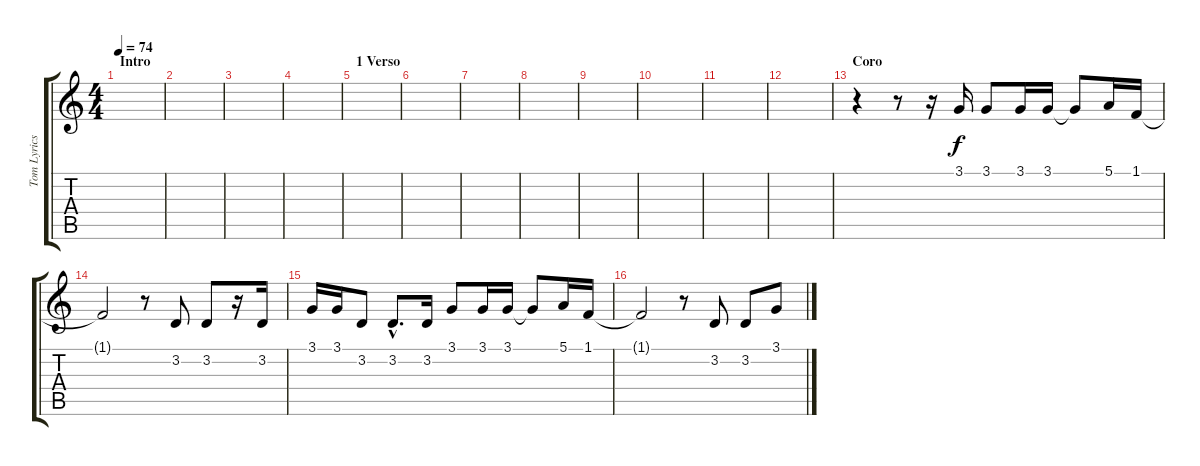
\track ("Tom Lyrics" "Tom Lyrics") {instrument acousticgrandpiano}
\staff {score tabs}
\tuning (E4 B3 G3 D3 A2 E2) {hide}
\ts (4 4)
\section ("" "Intro")
\tempo 74
\clef g2
\ks c
|
|
|
|
\section ("" "1 Verso")
|
|
|
|
|
|
|
|
\section ("" "Coro")
r.4 r.8 r.16 3.1.16 3.1.8 3.1.16 3.1.16 3.1{t}.8 5.1.16 1.1.16 |
1.1{t}.2 r.8 3.2.8 3.2.8 r.16 3.2.16 |
3.1.16 3.1.16 3.2.8 3.2{hac}.8{d} 3.2.16 3.1.8 3.1.16 3.1.16 3.1{t}.8 5.1.16 1.1.16 |
1.1{t}.2 r.8 3.2.8 3.2.8 3.1.8
